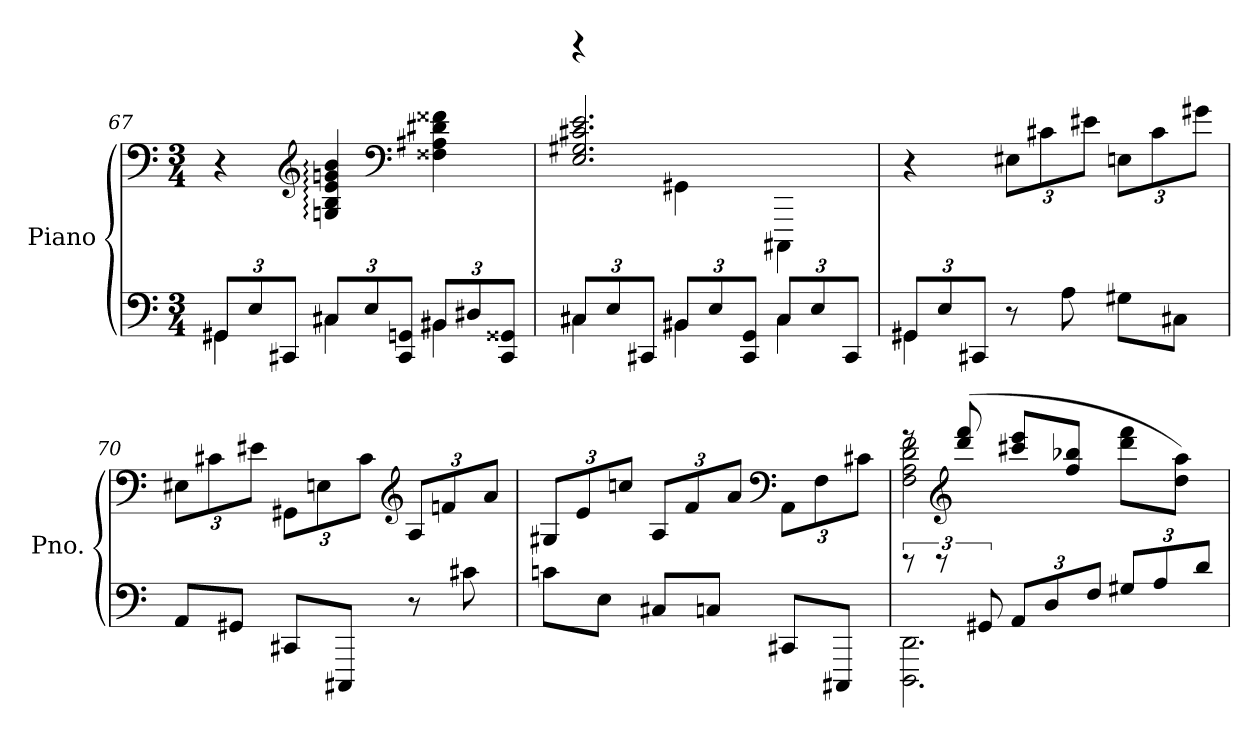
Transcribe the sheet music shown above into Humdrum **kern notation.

**kern	**kern
*part1	*part1
*staff2	*staff1
*I"Piano	*
*I'Pno.	*
!!LO:LB:g=z
*clefF4	*clefF4
*k[]	*k[]
*M3/4	*M3/4
*Xbrackettup	*
=67	=67
*^	*
12GG#X/L	4GG#\	4r
12E/	.	.
12CC#X/J	.	.
*	*	*clefG2
12C#X/L	4C#\	4Gn/: 4B/: 4e/: 4gn/: 4b/:
12E/	.	.
12CC#/ 12GGn/J	.	.
*	*	*clefF4
12BB#X/L	4BB#\	4F##X\ 4A#X\ 4d#X\ 4f##X\
12D#X/	.	.
12CC#/ 12GG##X/J	.	.
=68	=68	=68
*	*	*^
12C#X/L	4C#\	2.E/ 2.G#X/ 2.c#X/ 2.e/	4reee
12E/	.	.	.
12CC#X/J	.	.	.
12BB#X/L	4BB#\	.	4GG#X\
12E/	.	.	.
12CC#/ 12GG/J	.	.	.
12C#/L	4C#\	.	4CCC#X\
12E/	.	.	.
12CC#/J	.	.	.
*	*	*v	*v
=69	=69	=69
12GG#X/L	4GG#\	4r
12E/	.	.
12CC#X/J	.	.
*	*	*Xbrackettup
*	*	*MM80
8r	2ryy	12E#X\L
.	.	12c#X\
8A\	.	.
.	.	12e#X\J
8G#X\L	.	12En\L
.	.	12c#\
8C#X\J	.	.
.	.	12g#X\J
*v	*v	*
!!LO:LB:g=z
=70	=70
*	*MM84
8AA/L	12E#X\L
.	12c#X\
8GG#X/J	.
.	12e#X\J
8CC#X/L	12GG#X\L
.	12En\
8CCC#X/J	.
.	12c#\J
*	*clefG2
*	*MM88
8r	12A/L
.	12fni/
8c#X\	.
.	12a/J
=71	=71
8cn\L	12G#X/L
.	12e/
8E\J	.
.	12ccn/J
*	*MM90
8C#X/L	12A/L
.	12f/
8Cn/J	.
.	12a/J
*	*clefF4
8CC#X/L	12AA\L
.	12F\
8CCC#X/J	.
.	12c#X\J
=72	=72
*^	*
*	*brackettup	*
*v	*v	*
*	*MM80
*^	*^
2.DDD\ 2.DD\	12re	8rg	2F\ 2A\ 2d\ 2f\
.	12re	.	.
*	*	*clefG2	*
*	*	*MM90	*
.	.	(>8ddd/ 8fff/	.
.	12GG#X/	.	.
*	*Xbrackettup	*	*
.	12AA/L	8ccc#X/ 8eee/L	.
.	12D/	.	.
.	.	8ff/ 8bb-X/J	.
.	12F/J	.	.
.	12G#X/L	8ddd\ 8fff\L	4ryy
.	12A/	.	.
.	.	8dd\ 8aa\J)	.
.	12d/J	.	.
*v	*v	*	*
*	*v	*v
=	=
*-	*-
